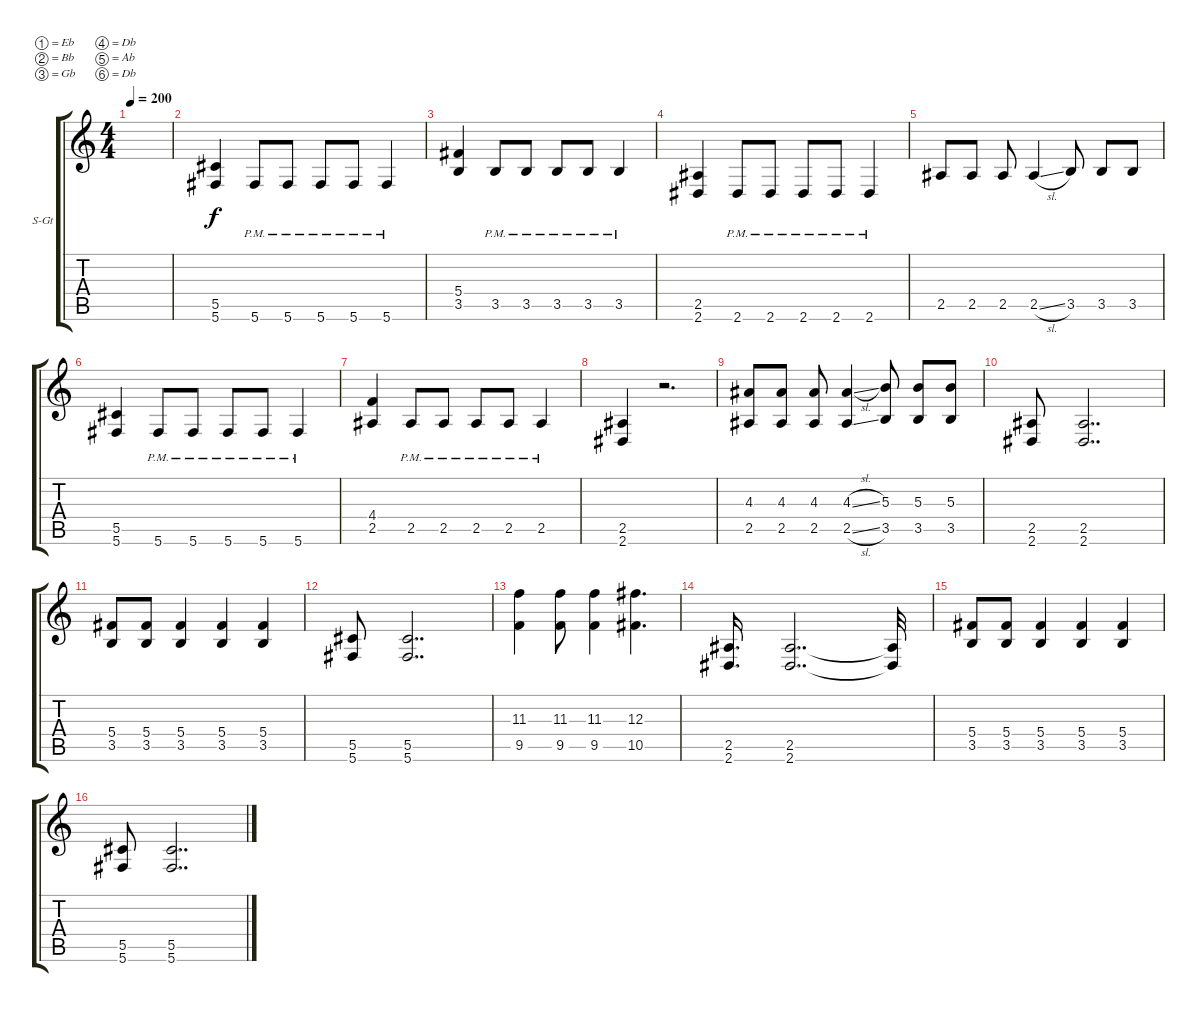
\defaultSystemsLayout 4
\bracketExtendMode groupsimilarinstruments
\firstSystemTrackNameOrientation horizontal
\otherSystemsTrackNameOrientation horizontal
\track ("Glam Metal" "S-Gt") {instrument acousticguitarsteel}
\staff {score tabs}
\tuning (Eb4 Bb3 Gb3 Db3 Ab2 Db2)
\ts (4 4)
\tempo 200
\clef g2
\ks c
|
(5.6 5.5).4 5.6{pm}.8 5.6{pm}.8 5.6{pm}.8 5.6{pm}.8 5.6{pm}.4 |
(3.5 5.4).4 3.5{pm}.8 3.5{pm}.8 3.5{pm}.8 3.5{pm}.8 3.5{pm}.4 |
(2.5 2.6).4 2.6{pm}.8 2.6{pm}.8 2.6{pm}.8 2.6{pm}.8 2.6{pm}.4 |
2.5.8 2.5.8 2.5.8 2.5{sl}.4 3.5.8 3.5.8 3.5.8 |
(5.6 5.5).4 5.6{pm}.8 5.6{pm}.8 5.6{pm}.8 5.6{pm}.8 5.6{pm}.4 |
(2.5 4.4).4 2.5{pm}.8 2.5{pm}.8 2.5{pm}.8 2.5{pm}.8 2.5{pm}.4 |
(2.6 2.5).4 r.2{d} |
(2.5 4.3).8 (2.5 4.3).8 (2.5 4.3).8 (2.5{sl} 4.3{sl}).4 (3.5 5.3).8 (3.5 5.3).8 (3.5 5.3).8 |
(2.6 2.5).8 (2.6 2.5).2{dd} |
(3.5 5.4).8 (3.5 5.4).8 (3.5 5.4).4 (5.4 3.5).4 (3.5 5.4).4 |
(5.6 5.5).8 (5.6 5.5).2{dd} |
(9.5 11.3).4 (9.5 11.3).8 (11.3 9.5).4 (10.5 12.3).4{d} |
(2.5 2.6).16{d} (2.6 2.5).2{dd} (2.5{t} 2.6{t}).32 |
(3.5 5.4).8 (3.5 5.4).8 (3.5 5.4).4 (5.4 3.5).4 (3.5 5.4).4 |
(5.6 5.5).8 (5.6 5.5).2{dd}
